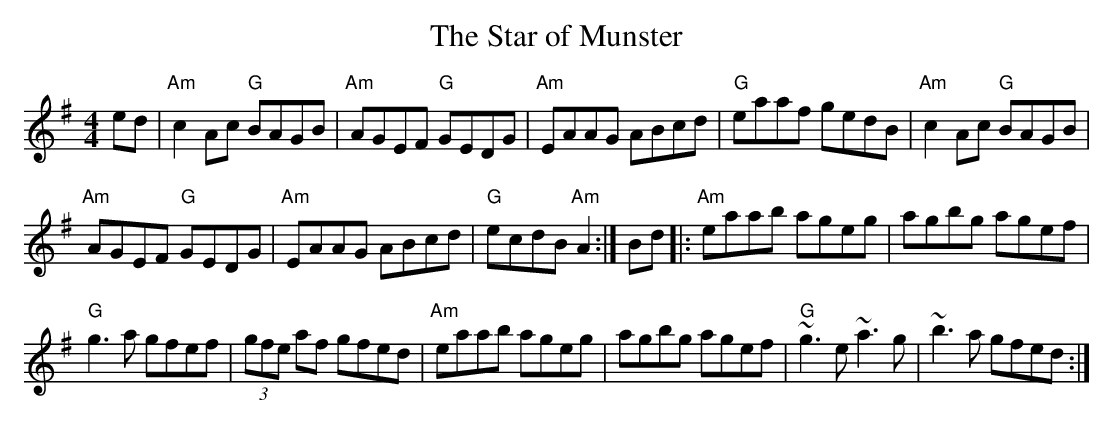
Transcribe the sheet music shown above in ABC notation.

X:1
T:The Star of Munster
M:4/4
K:Ador
ed|"Am"c2 Ac "G"BAGB|"Am"AGEF "G"GEDG|"Am"EAAG ABcd|\
"G"eaaf gedB| "Am"c2Ac "G"BAGB|
"Am"AGEF "G"GEDG|"Am"EAAG ABcd|"G"ecdB "Am"A2:| Bd|:"Am"eaab ageg|agbg agef|
"G"g3a gfef|(3gfe af gfed|"Am"eaab ageg|\
agbg agef|"G"~g3e ~a3g|~b3a gfed:|
